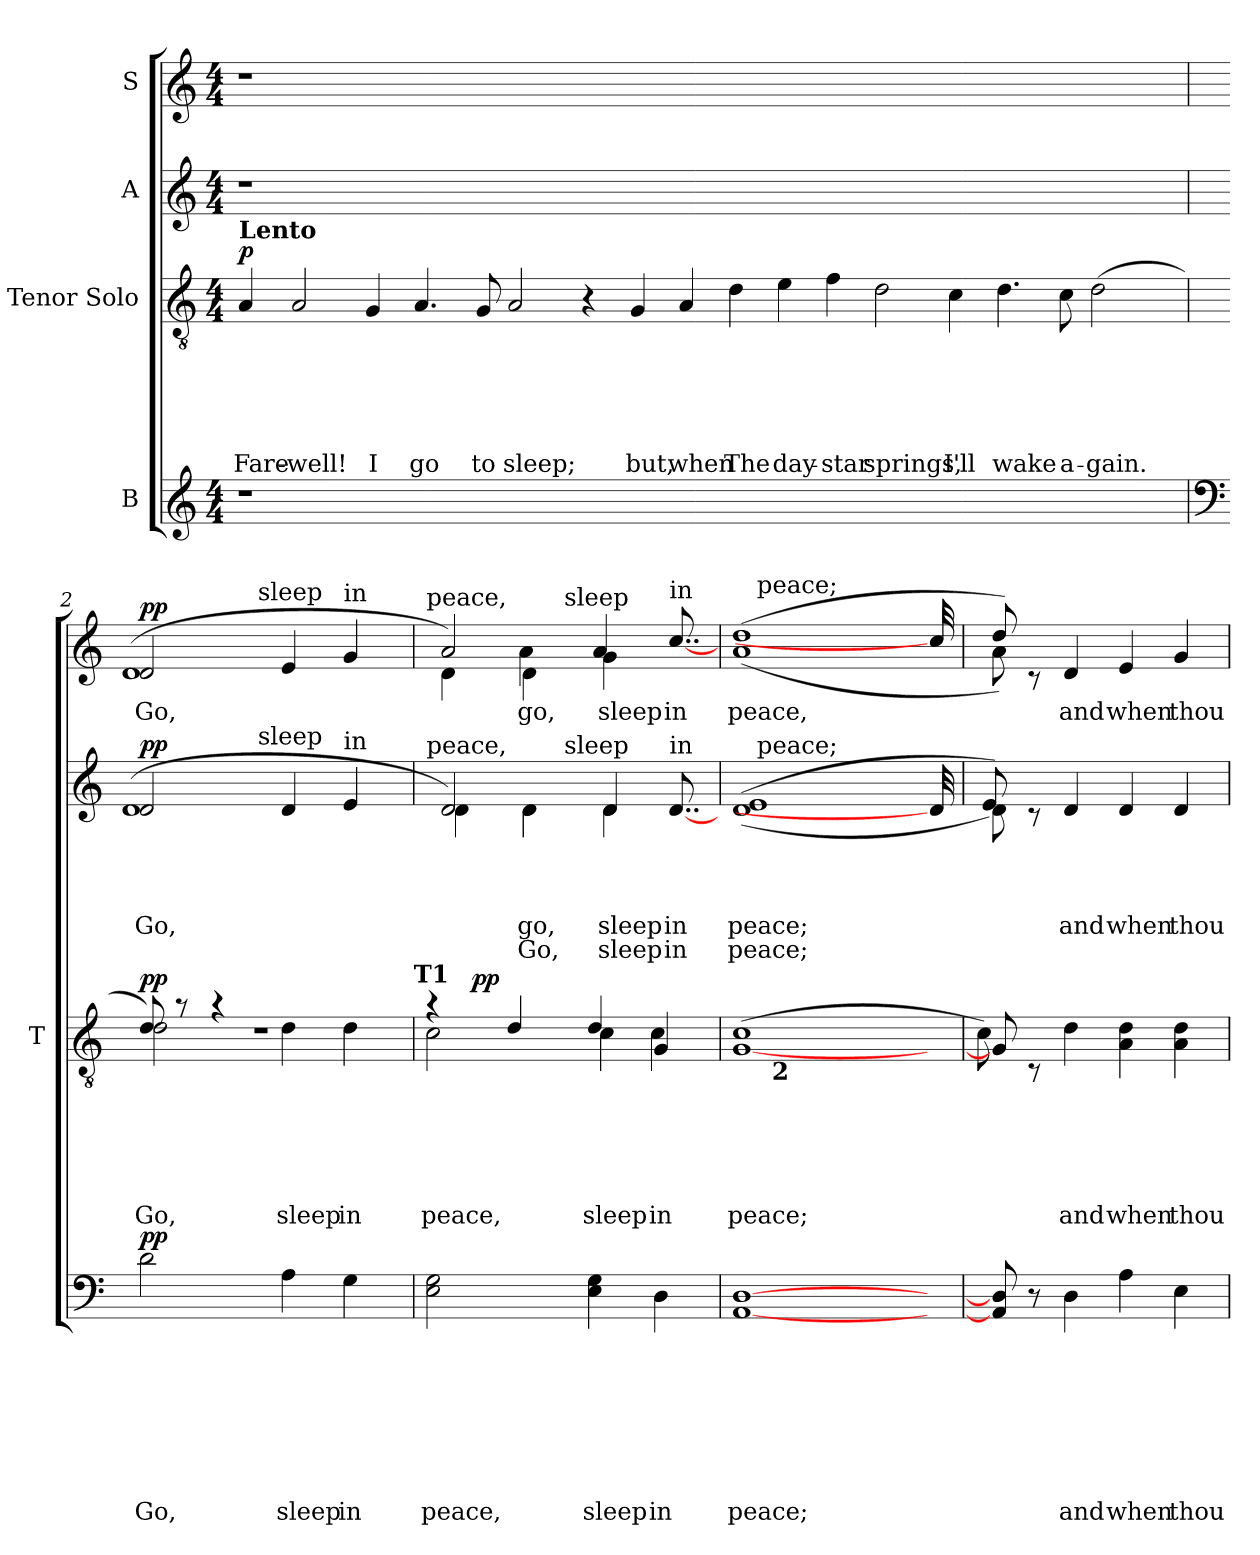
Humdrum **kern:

**kern	**text	**text	**text	**text	**text	**text	**text	**text	**dynam	**kern	**text	**text	**text	**text	**text	**text	**dynam	**kern	**text	**text	**text	**text	**text	**dynam	**kern	**text	**dynam
*part4	*part4	*part4	*part4	*part4	*part4	*part4	*part4	*part4	*part4	*part3	*part3	*part3	*part3	*part3	*part3	*part3	*part3	*part2	*part2	*part2	*part2	*part2	*part2	*part2	*part1	*part1	*part1
*staff4	*staff4	*staff4	*staff4	*staff4	*staff4	*staff4	*staff4	*staff4	*staff4	*staff3	*staff3	*staff3	*staff3	*staff3	*staff3	*staff3	*staff3	*staff2	*staff2	*staff2	*staff2	*staff2	*staff2	*staff2	*staff1	*staff1	*staff1
*I"B	*	*	*	*	*	*	*	*	*	*I"Tenor Solo	*	*	*	*	*	*	*	*I"A	*	*	*	*	*	*	*I"S	*	*
*	*	*	*	*	*	*	*	*	*	*I'T	*	*	*	*	*	*	*	*	*	*	*	*	*	*	*	*	*
*clefG2	*	*	*	*	*	*	*	*	*	*clefGv2	*	*	*	*	*	*	*	*clefG2	*	*	*	*	*	*	*clefG2	*	*
*k[]	*	*	*	*	*	*	*	*	*	*k[]	*	*	*	*	*	*	*	*k[]	*	*	*	*	*	*	*k[]	*	*
*C:	*	*	*	*	*	*	*	*	*	*C:	*	*	*	*	*	*	*	*C:	*	*	*	*	*	*	*C:	*	*
*M4/4	*	*	*	*	*	*	*	*	*	*M4/4	*	*	*	*	*	*	*	*M4/4	*	*	*	*	*	*	*M4/4	*	*
=1	=1	=1	=1	=1	=1	=1	=1	=1	=1	=1	=1	=1	=1	=1	=1	=1	=1	=1	=1	=1	=1	=1	=1	=1	=1	=1	=1
!	!	!	!	!	!	!	!	!	!	!LO:TX:a:B:t=Lento	!	!	!	!	!	!	!	!	!	!	!	!	!	!	!	!	!
!	!	!	!	!	!	!	!	!	!	!	!	!	!	!	!	!LO:LY:b	!LO:DY:a	!	!	!	!	!	!	!	!	!	!
1r	.	.	.	.	.	.	.	.	.	4A/	.	.	.	.	.	Fare-	p	1r	.	.	.	.	.	.	1r	.	.
!	!	!	!	!	!	!	!	!	!	!	!	!	!	!	!	!LO:LY:b:rj	!	!	!	!	!	!	!	!	!	!	!
.	.	.	.	.	.	.	.	.	.	2A/	.	.	.	.	.	-well!	.	.	.	.	.	.	.	.	.	.	.
!	!	!	!	!	!	!	!	!	!	!	!	!	!	!	!	!LO:LY:b	!	!	!	!	!	!	!	!	!	!	!
.	.	.	.	.	.	.	.	.	.	4G/	.	.	.	.	.	I	.	.	.	.	.	.	.	.	.	.	.
!	!	!	!	!	!	!	!	!	!	!	!	!	!	!	!	!LO:LY:b	!	!	!	!	!	!	!	!	!	!	!
00ryy	.	.	.	.	.	.	.	.	.	4.A/	.	.	.	.	.	go	.	00ryy	.	.	.	.	.	.	00ryy	.	.
!	!	!	!	!	!	!	!	!	!	!	!	!	!	!	!	!LO:LY:b	!	!	!	!	!	!	!	!	!	!	!
.	.	.	.	.	.	.	.	.	.	8G/	.	.	.	.	.	to	.	.	.	.	.	.	.	.	.	.	.
!	!	!	!	!	!	!	!	!	!	!	!	!	!	!	!	!LO:LY:b	!	!	!	!	!	!	!	!	!	!	!
.	.	.	.	.	.	.	.	.	.	2A/	.	.	.	.	.	sleep;	.	.	.	.	.	.	.	.	.	.	.
.	.	.	.	.	.	.	.	.	.	4r	.	.	.	.	.	.	.	.	.	.	.	.	.	.	.	.	.
!	!	!	!	!	!	!	!	!	!	!	!	!	!	!	!	!LO:LY:b	!	!	!	!	!	!	!	!	!	!	!
.	.	.	.	.	.	.	.	.	.	4G/	.	.	.	.	.	but,	.	.	.	.	.	.	.	.	.	.	.
!	!	!	!	!	!	!	!	!	!	!	!	!	!	!	!	!LO:LY:b	!	!	!	!	!	!	!	!	!	!	!
.	.	.	.	.	.	.	.	.	.	4A/	.	.	.	.	.	when	.	.	.	.	.	.	.	.	.	.	.
!	!	!	!	!	!	!	!	!	!	!	!	!	!	!	!	!LO:LY:b	!	!	!	!	!	!	!	!	!	!	!
.	.	.	.	.	.	.	.	.	.	4d\	.	.	.	.	.	The	.	.	.	.	.	.	.	.	.	.	.
!	!	!	!	!	!	!	!	!	!	!	!	!	!	!	!	!LO:LY:b	!	!	!	!	!	!	!	!	!	!	!
.	.	.	.	.	.	.	.	.	.	4e\	.	.	.	.	.	day-	.	.	.	.	.	.	.	.	.	.	.
!	!	!	!	!	!	!	!	!	!	!	!	!	!	!	!	!LO:LY:b	!	!	!	!	!	!	!	!	!	!	!
.	.	.	.	.	.	.	.	.	.	4f\	.	.	.	.	.	-star	.	.	.	.	.	.	.	.	.	.	.
!	!	!	!	!	!	!	!	!	!	!	!	!	!	!	!	!LO:LY:b	!	!	!	!	!	!	!	!	!	!	!
.	.	.	.	.	.	.	.	.	.	2d\	.	.	.	.	.	springs,	.	.	.	.	.	.	.	.	.	.	.
!	!	!	!	!	!	!	!	!	!	!	!	!	!	!	!	!LO:LY:b	!	!	!	!	!	!	!	!	!	!	!
.	.	.	.	.	.	.	.	.	.	4c\	.	.	.	.	.	I'll	.	.	.	.	.	.	.	.	.	.	.
!	!	!	!	!	!	!	!	!	!	!	!	!	!	!	!	!LO:LY:b	!	!	!	!	!	!	!	!	!	!	!
.	.	.	.	.	.	.	.	.	.	4.d\	.	.	.	.	.	wake	.	.	.	.	.	.	.	.	.	.	.
!	!	!	!	!	!	!	!	!	!	!	!	!	!	!	!	!LO:LY:b	!	!	!	!	!	!	!	!	!	!	!
.	.	.	.	.	.	.	.	.	.	8c\	.	.	.	.	.	a-	.	.	.	.	.	.	.	.	.	.	.
!	!	!	!	!	!	!	!	!	!	!	!	!	!	!	!	!LO:LY:b	!	!	!	!	!	!	!	!	!	!	!
.	.	.	.	.	.	.	.	.	.	(>2d\	.	.	.	.	.	-gain.	.	.	.	.	.	.	.	.	.	.	.
4ryy	.	.	.	.	.	.	.	.	.	.	.	.	.	.	.	.	.	4ryy	.	.	.	.	.	.	4ryy	.	.
!!LO:LB:g=z
=2	=2	=2	=2	=2	=2	=2	=2	=2	=2	=2	=2	=2	=2	=2	=2	=2	=2	=2	=2	=2	=2	=2	=2	=2	=2	=2	=2
*clefF4	*	*	*	*	*	*	*	*	*	*	*	*	*	*	*	*	*	*	*	*	*	*	*	*	*	*	*
!	!	!	!	!	!	!	!	!	!	!	!	!	!	!	!	!	!	!	!	!	!	!	!	!	!LO:TX:a:t=(THE SOUL)	!	!
!	!	!	!	!	!	!	!	!	!	!	!	!	!	!	!	!	!	!	!	!	!	!	!	!	!LO:TX:b:t=*	!	!
!	!	!	!	!	!	!	!	!	!	!	!	!	!	!	!	!	!	!	!	!	!	!	!	!	!LO:TX:a:t=Go,	!	!
!	!	!	!	!	!	!	!	!	!	!	!	!	!	!	!	!	!	!LO:TX:a:t=Go,	!	!	!	!	!	!	!	!	!
!	!	!	!	!	!	!	!	!	!	!LO:TX:b:B:t=T2	!	!	!	!	!	!	!	!	!	!	!	!	!	!	!	!	!
!	!	!	!	!	!	!	!	!LO:LY:b	!LO:DY:a	!	!	!	!	!	!	!LO:LY:b	!LO:DY:b	!	!	!	!	!LO:LY:b	!	!LO:DY:b	!	!LO:LY:b	!LO:DY:b
*	*	*	*	*	*	*	*	*	*	*^	*	*	*	*	*	*	*	*^	*	*	*	*	*	*	*^	*	*
*	*	*	*	*	*	*	*	*	*	*	*^	*	*	*	*	*	*	*	*	*^	*	*	*	*	*	*	*	*^	*	*
2d\	.	.	.	.	.	.	.	Go,	pp	8d/)	2d\	1r	.	.	.	.	.	Go,	pp	2d/	(<1d	4..ryy	.	.	.	Go,	.	pp	2d/	(<1d	4..ryy	Go,	pp
.	.	.	.	.	.	.	.	.	.	8ra	.	.	.	.	.	.	.	.	.	.	.	.	.	.	.	.	.	.	.	.	.	.	.
.	.	.	.	.	.	.	.	.	.	4ra	.	.	.	.	.	.	.	.	.	.	.	.	.	.	.	.	.	.	.	.	.	.	.
!	!	!	!	!	!	!	!	!	!	!	!	!	!	!	!	!	!	!	!	!	!	!	!	!	!	!	!	!	!	!	!LO:TX:a:t=sleep	!	!
!	!	!	!	!	!	!	!	!	!	!	!	!	!	!	!	!	!	!	!	!	!	!LO:TX:a:t=sleep	!	!	!	!	!	!	!	!	!	!	!
.	.	.	.	.	.	.	.	.	.	.	.	.	.	.	.	.	.	.	.	.	.	2ryy	.	.	.	.	.	.	.	.	2ryy	.	.
!	!	!	!	!	!	!	!	!LO:LY:b	!	!	!	!	!	!	!	!	!	!LO:LY:b	!	!	!	!	!	!	!	!	!	!	!	!	!	!	!
4A\	.	.	.	.	.	.	.	sleep	.	2ryy	4d\	.	.	.	.	.	.	sleep	.	4d/	.	.	.	.	.	.	.	.	4e/	.	.	.	.
!	!	!	!	!	!	!	!	!	!	!	!	!	!	!	!	!	!	!	!	!	!	!	!	!	!	!	!	!	!LO:TX:a:t=in	!	!	!	!
!	!	!	!	!	!	!	!	!	!	!	!	!	!	!	!	!	!	!	!	!LO:TX:a:t=in	!	!	!	!	!	!	!	!	!	!	!	!	!
!	!	!	!	!	!	!	!	!LO:LY:b	!	!	!	!	!	!	!	!	!	!LO:LY:b	!	!	!	!	!	!	!	!	!	!	!	!	!	!	!
4G\	.	.	.	.	.	.	.	in	.	.	4d\	.	.	.	.	.	.	in	.	4e/	.	.	.	.	.	.	.	.	4g/	.	.	.	.
.	.	.	.	.	.	.	.	.	.	.	.	.	.	.	.	.	.	.	.	.	.	16ryy	.	.	.	.	.	.	.	.	16ryy	.	.
!	!	!	!	!	!	!	!	!	!	!	!	!LO:TX:a:B:t=T1	!	!	!	!	!	!	!	!	!	!	!	!	!	!	!	!	!	!	!	!	!
=3	=3	=3	=3	=3	=3	=3	=3	=3	=3	=3	=3	=3	=3	=3	=3	=3	=3	=3	=3	=3	=3	=3	=3	=3	=3	=3	=3	=3	=3	=3	=3	=3	=3
!	!	!	!	!	!	!	!	!	!	!	!	!	!	!	!	!	!	!	!	!	!	!	!	!	!	!	!	!	!LO:TX:a:t=peace,	!	!	!	!
!	!	!	!	!	!	!	!	!	!	!	!	!	!	!	!	!	!	!	!	!LO:TX:a:t=peace,	!	!	!	!	!	!	!	!	!	!	!	!	!
!	!	!	!	!	!	!	!	!LO:LY:b	!	!	!	!	!	!	!	!	!	!LO:LY:b	!	!	!	!	!	!	!	!	!	!	!	!	!	!	!
*	*	*	*	*	*	*	*	*	*	*	*	*	*	*	*	*	*	*	*	*	*	*^	*	*	*	*	*	*	*	*	*^	*	*
2E\ 2G\	.	.	.	.	.	.	.	peace,	.	4ra	2c\	8ryy	.	.	.	.	.	peace,	.	4..ryy	32ryy	32ryy	32ryy	.	.	.	.	.	.	4..ryy	32ryy	32ryy	32ryy	.	.
.	.	.	.	.	.	.	.	.	.	.	.	.	.	.	.	.	.	.	.	.	2d/)	4d\	4ryy	.	.	.	.	.	.	.	2a/)	4d\	4ryy	.	.
!	!	!	!	!	!	!	!	!	!	!	!	!	!	!	!	!	!	!	!LO:DY:a	!	!	!	!	!	!	!	!	!	!	!	!	!	!	!	!
.	.	.	.	.	.	.	.	.	.	.	.	2..ryy	.	.	.	.	.	.	pp	.	.	.	.	.	.	.	.	.	.	.	.	.	.	.	.
.	.	.	.	.	.	.	.	.	.	4d/	.	.	.	.	.	.	.	.	.	.	.	.	.	.	.	.	.	.	.	.	.	.	.	.	.
!	!	!	!	!	!	!	!	!	!	!	!	!	!	!	!	!	!	!	!	!	!	!	!	!	!	!	!LO:LY:b	!LO:LY:b	!	!	!	!	!	!LO:LY:b	!
.	.	.	.	.	.	.	.	.	.	.	.	.	.	.	.	.	.	.	.	.	.	4d\	4d\	.	.	.	go,	Go,	.	.	.	4d\	4a\	go,	.
!	!	!	!	!	!	!	!	!	!	!	!	!	!	!	!	!	!	!	!	!	!	!	!	!	!	!	!	!	!	!LO:TX:a:t=sleep	!	!	!	!	!
!	!	!	!	!	!	!	!	!	!	!	!	!	!	!	!	!	!	!	!	!LO:TX:a:t=sleep	!	!	!	!	!	!	!	!	!	!	!	!	!	!	!
.	.	.	.	.	.	.	.	.	.	.	.	.	.	.	.	.	.	.	.	16.ryy	.	.	.	.	.	.	.	.	.	16.ryy	.	.	.	.	.
!	!	!	!	!	!	!	!	!LO:LY:b	!	!	!	!	!	!	!	!	!	!LO:LY:b	!	!	!	!	!	!	!	!	!	!	!	!	!	!	!	!	!
4E\ 4G\	.	.	.	.	.	.	.	sleep	.	4d/	4c\	.	.	.	.	.	.	sleep	.	.	.	.	.	.	.	.	.	.	.	.	.	.	.	.	.
!	!	!	!	!	!	!	!	!	!	!	!	!	!	!	!	!	!	!	!	!	!	!	!	!	!	!	!LO:LY:b	!LO:LY:b	!	!	!	!	!	!LO:LY:b	!
.	.	.	.	.	.	.	.	.	.	.	.	.	.	.	.	.	.	.	.	4d\	4d/	4ryy	4ryy	.	.	.	sleep	sleep	.	4g\	4a/	4ryy	4ryy	sleep	.
!	!	!	!	!	!	!	!	!LO:LY:b	!	!	!	!	!	!	!	!	!	!LO:LY:b	!	!	!	!	!	!	!	!	!	!	!	!	!	!	!	!	!
4D\	.	.	.	.	.	.	.	in	.	4G/	4c\	.	.	.	.	.	.	in	.	.	.	.	.	.	.	.	.	.	.	.	.	.	.	.	.
!	!	!	!	!	!	!	!	!	!	!	!	!	!	!	!	!	!	!	!	!	!	!	!	!	!	!	!	!	!	!LO:TX:a:t=in	!	!	!	!	!
!	!	!	!	!	!	!	!	!	!	!	!	!	!	!	!	!	!	!	!	!LO:TX:a:t=in	!	!	!	!	!	!	!	!	!	!	!	!	!	!	!
!	!	!	!	!	!	!	!	!	!	!	!	!	!	!	!	!	!	!	!	!	!	!	!	!	!	!	!LO:LY:b	!LO:LY:b	!	!	!	!	!	!LO:LY:b	!
.	.	.	.	.	.	.	.	.	.	.	.	.	.	.	.	.	.	.	.	8..ryy	8..ryy	8..ryy	[8..d/	.	.	.	in	in	.	8..ryy	8..ryy	8..ryy	[8..cc/	in	.
=4	=4	=4	=4	=4	=4	=4	=4	=4	=4	=4	=4	=4	=4	=4	=4	=4	=4	=4	=4	=4	=4	=4	=4	=4	=4	=4	=4	=4	=4	=4	=4	=4	=4	=4	=4
!	!	!	!	!	!	!	!	!LO:LY:b	!	!	!	!	!	!	!	!	!	!LO:LY:b	!	!	!	!	!	!	!	!	!LO:LY:b	!LO:LY:b	!	!	!	!	!	!LO:LY:b	!
*	*	*	*	*	*	*	*	*	*	*	*v	*v	*	*	*	*	*	*	*	*	*	*	*	*	*	*	*	*	*	*	*v	*v	*v	*	*
*	*	*	*	*	*	*	*	*	*	*	*	*	*	*	*	*	*	*	*	*v	*v	*v	*	*	*	*	*	*	*	*	*	*
[<1AA [>1D	.	.	.	.	.	.	.	peace;	.	(>[<1G< 1c<	16.ryy	.	.	.	.	.	peace;	.	(>(<1d 1e	16ryy	.	.	.	peace;	peace;	.	(>(<1a 1dd	16ryy	peace,	.
!	!	!	!	!	!	!	!	!	!	!	!	!	!	!	!	!	!	!	!	!	!	!	!	!	!	!	!	!LO:TX:a:t=peace;	!	!
!	!	!	!	!	!	!	!	!	!	!	!	!	!	!	!	!	!	!	!	!LO:TX:a:t=peace;	!	!	!	!	!	!	!	!	!	!
.	.	.	.	.	.	.	.	.	.	.	.	.	.	.	.	.	.	.	.	2ryy	.	.	.	.	.	.	.	2ryy	.	.
!	!	!	!	!	!	!	!	!	!	!	!LO:TX:b:B:t=2	!	!	!	!	!	!	!	!	!	!	!	!	!	!	!	!	!	!	!
.	.	.	.	.	.	.	.	.	.	.	2...ryy	.	.	.	.	.	.	.	.	.	.	.	.	.	.	.	.	.	.	.
.	.	.	.	.	.	.	.	.	.	.	.	.	.	.	.	.	.	.	.	4...ryy	.	.	.	.	.	.	.	4...ryy	.	.
32ryy	.	.	.	.	.	.	.	.	.	32ryy	.	.	.	.	.	.	.	.	32d/]	.	.	.	.	.	.	.	32cc/]	.	.	.
=5	=5	=5	=5	=5	=5	=5	=5	=5	=5	=5	=5	=5	=5	=5	=5	=5	=5	=5	=5	=5	=5	=5	=5	=5	=5	=5	=5	=5	=5	=5
8AA/] 8D/]	.	.	.	.	.	.	.	.	.	8G/]	8c\)	.	.	.	.	.	.	.	8d\	8e/))	.	.	.	.	.	.	8a\	8dd/))	.	.
8r	.	.	.	.	.	.	.	.	.	4.ryy	8rC	.	.	.	.	.	.	.	2..ryy	8rc	.	.	.	.	.	.	2..ryy	8rc	.	.
!	!	!	!	!	!	!	!	!LO:LY:b	!	!	!	!	!	!	!	!	!LO:LY:b	!	!	!	!	!	!	!LO:LY:b	!	!	!	!	!LO:LY:b	!
4D\	.	.	.	.	.	.	.	and	.	.	4d\	.	.	.	.	.	and	.	.	4d/	.	.	.	and	.	.	.	4d/	and	.
!	!	!	!	!	!	!	!	!LO:LY:b	!	!	!	!	!	!	!	!	!LO:LY:b	!	!	!	!	!	!	!LO:LY:b	!	!	!	!	!LO:LY:b	!
4A\	.	.	.	.	.	.	.	when	.	4A\ 4d\	2ryy	.	.	.	.	.	when	.	.	4d/	.	.	.	when	.	.	.	4e/	when	.
!	!	!	!	!	!	!	!	!LO:LY:b	!	!	!	!	!	!	!	!	!LO:LY:b	!	!	!	!	!	!	!LO:LY:b	!	!	!	!	!LO:LY:b	!
4E\	.	.	.	.	.	.	.	thou	.	4A\ 4d\	.	.	.	.	.	.	thou	.	.	4d/	.	.	.	thou	.	.	.	4g/	thou	.
*	*	*	*	*	*	*	*	*	*	*v	*v	*	*	*	*	*	*	*	*	*	*	*	*	*	*	*	*v	*v	*	*
*	*	*	*	*	*	*	*	*	*	*	*	*	*	*	*	*	*	*v	*v	*	*	*	*	*	*	*	*	*
=	=	=	=	=	=	=	=	=	=	=	=	=	=	=	=	=	=	=	=	=	=	=	=	=	=	=	=
*-	*-	*-	*-	*-	*-	*-	*-	*-	*-	*-	*-	*-	*-	*-	*-	*-	*-	*-	*-	*-	*-	*-	*-	*-	*-	*-	*-
